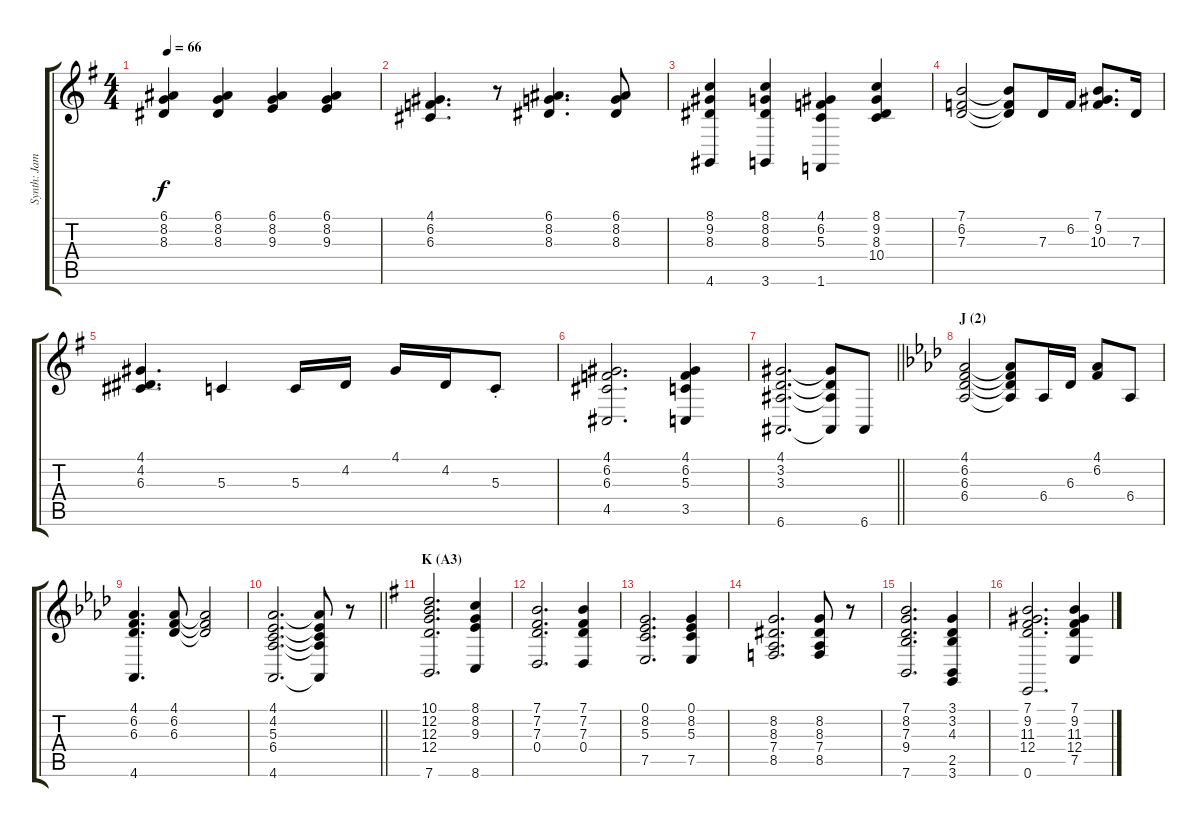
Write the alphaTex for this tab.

\track ("Synth: James Howard" "Synth: Jam") {instrument synthstrings2}
\staff {score tabs}
\tuning (E4 B3 G3 D3 A2 E2) {hide}
\ts (4 4)
\tempo 66
\clef g2
\ks g
(6.1 8.2 8.3).4{dy f} (6.1 8.2 8.3).4 (6.1 8.2 9.3).4 (6.1 8.2 9.3).4 |
(4.1 6.2 6.3).4{d} r.8 (6.1 8.2 8.3).4{d} (6.1 8.2 8.3).8 |
(8.1 9.2 8.3 4.6).4 (8.1 8.2 8.3 3.6).4 (4.1 6.2 5.3 1.6).4 (8.1 9.2 8.3 10.4).4 |
(7.1 6.2 7.3).2 (7.1{t} 6.2{t} 7.3{t}).8 7.3.16 6.2.16 (7.1 9.2 10.3).8{d} 7.3.16 |
(4.1 4.2 6.3).4{d} 5.3.4 5.3.16 4.2.16 4.1.16 4.2.16 5.3{st}.8 |
(4.1 6.2 6.3 4.5).2{d} (4.1 6.2 5.3 3.5).4 |
\barLineRight lightlight
(4.1 3.2 3.3 6.6).2{d} (4.1{t} 3.2{t} 3.3{t} 6.6{t}).8 6.6.8 |
\section ("" "J (2)")
\ks ab
(4.1 6.2 6.3 6.4).2 (4.1{t} 6.2{t} 6.3{t} 6.4{t}).8 6.4.16 6.3.16 (4.1 6.2).8 6.4.8 |
(4.1 6.2 6.3 4.6).4{d} (4.1 6.2 6.3).8 (4.1{t} 6.2{t} 6.3{t}).2 |
\barLineRight lightlight
(4.1 4.2 5.3 6.4 4.6).2{d} (4.1{t} 4.2{t} 5.3{t} 6.4{t} 4.6{t}).8 r.8 |
\section ("" "K (A3)")
\ks g
(10.1 12.2 12.3 12.4 7.6).2{d} (8.1 8.2 9.3 8.6).4 |
(7.1 7.2 7.3 0.4).2{d} (7.1 7.2 7.3 0.4).4 |
(0.1 8.2 5.3 7.5).2{d} (0.1 8.2 5.3 7.5).4 |
(8.2 8.3 7.4 8.5).2{d} (8.2 8.3 7.4 8.5).8 r.8 |
(7.1 8.2 7.3 9.4 7.6).2{d} (3.1 3.2 4.3 2.5 3.6).4 |
(7.1 9.2 11.3 12.4 0.6).2{d} (7.1 9.2 11.3 12.4 7.5).4
